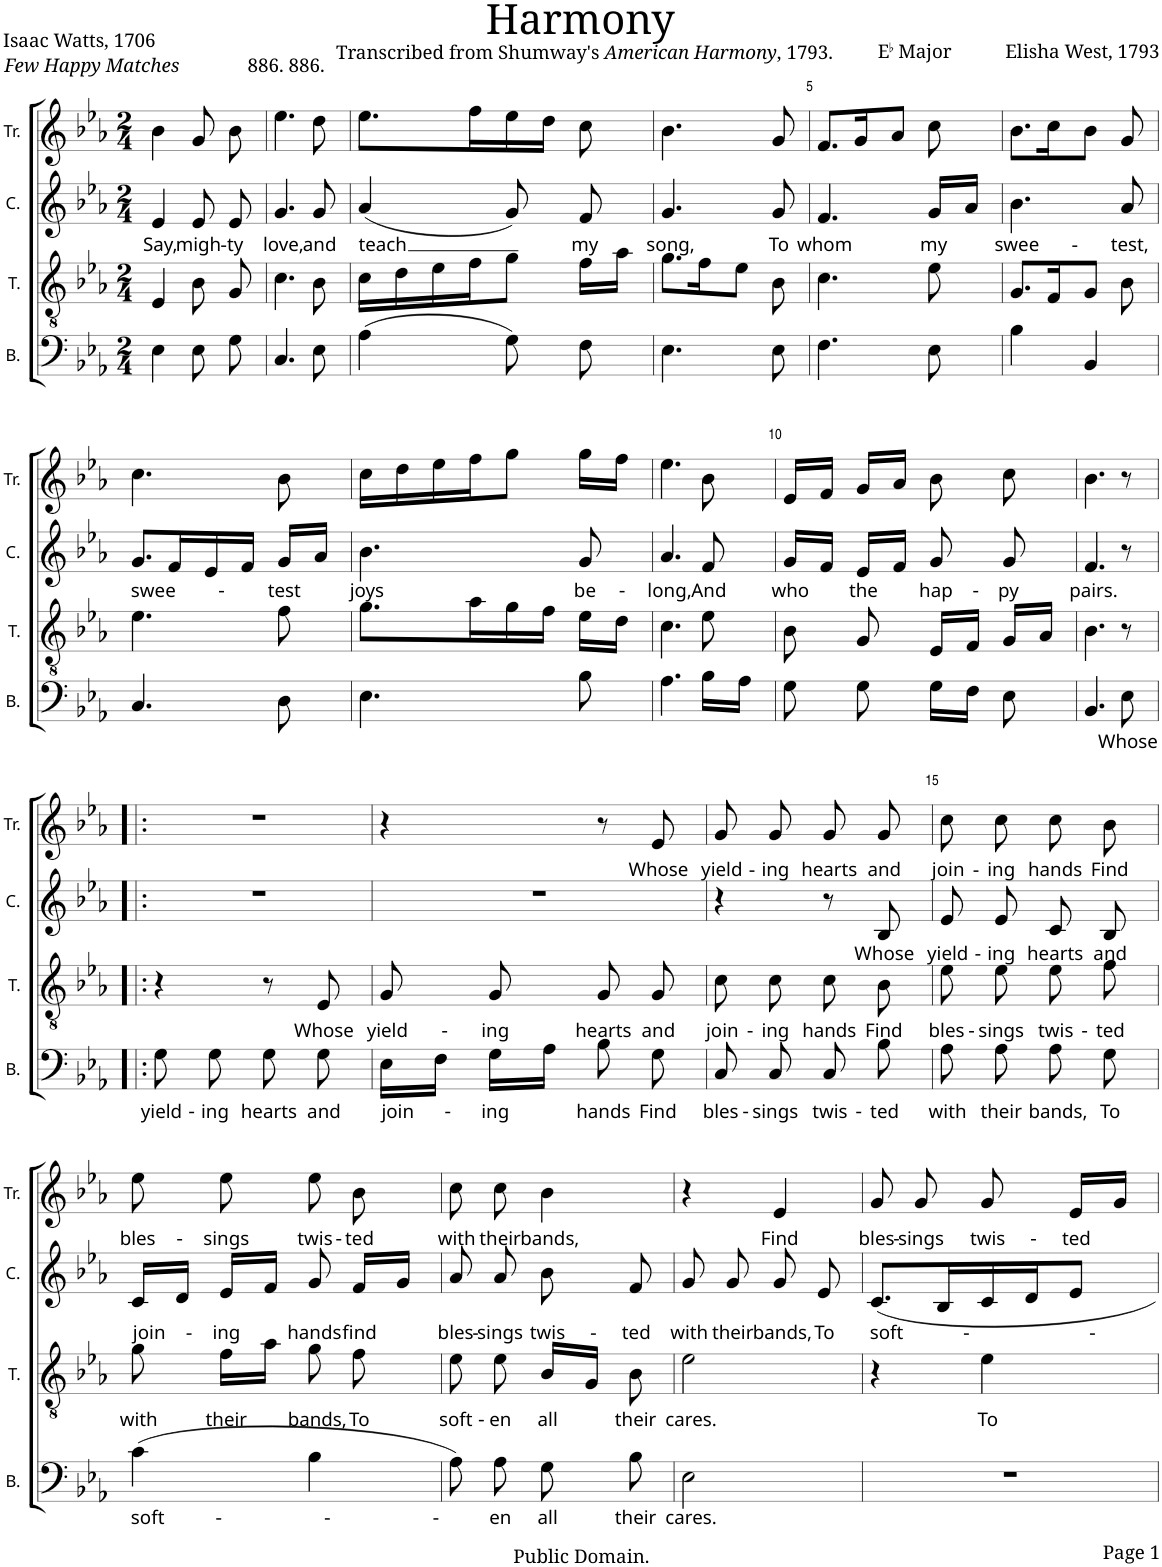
**kern	**text	**kern	**text	**kern	**text	**kern	**text
*part4	*part4	*part3	*part3	*part2	*part2	*part1	*part1
*staff4	*staff4	*staff3	*staff3	*staff2	*staff2	*staff1	*staff1
*I"B.	*	*I"T.	*	*I"C.	*	*I"Tr.	*
*I'B.	*	*I'T.	*	*I'C.	*	*I'Tr.	*
*clefF4	*	*clefGv2	*	*clefG2	*	*clefG2	*
*k[b-e-a-]	*	*k[b-e-a-]	*	*k[b-e-a-]	*	*k[b-e-a-]	*
*M2/4	*	*M2/4	*	*M2/4	*	*M2/4	*
=1	=1	=1	=1	=1	=1	=1	=1
!	!	!	!	!	!LO:LY:b	!	!
4E-\	.	4E-/	.	4e-/	Say,	4b-\	.
!	!	!	!	!	!LO:LY:b	!	!
8E-\	.	8B-\	.	8e-/	migh-	8g/	.
!	!	!	!	!	!LO:LY:b	!	!
8G\	.	8G/	.	8e-/	-ty	8b-\	.
=2	=2	=2	=2	=2	=2	=2	=2
!	!	!	!	!	!LO:LY:b	!	!
4.C/	.	4.c\	.	4.g/	love,	4.ee-\	.
!	!	!	!	!	!LO:LY:b	!	!
8E-\	.	8B-\	.	8g/	and	8dd\	.
=3	=3	=3	=3	=3	=3	=3	=3
!	!	!	!	!	!LO:LY:b	!	!
(4A-\	.	16c\LL	.	(4a-/	teach	8.ee-\L	.
.	.	16d\	.	.	.	.	.
.	.	16e-\	.	.	.	.	.
.	.	16f\J	.	.	.	16ff\L	.
8G\)	.	8g\J	.	8g/)	.	16ee-\	.
.	.	.	.	.	.	16dd\JJ	.
!	!	!	!	!	!LO:LY:b	!	!
8F\	.	16f\LL	.	8f/	my	8cc\	.
.	.	16a-\JJ	.	.	.	.	.
=4	=4	=4	=4	=4	=4	=4	=4
!	!	!	!	!	!LO:LY:b	!	!
4.E-\	.	8.g\L	.	4.g/	song,	4.b-\	.
.	.	16f\K	.	.	.	.	.
.	.	8e-\J	.	.	.	.	.
!	!	!	!	!	!LO:LY:b	!	!
8E-\	.	8B-\	.	8g/	To	8g/	.
=5	=5	=5	=5	=5	=5	=5	=5
!	!	!	!	!	!LO:LY:b	!	!
4.F\	.	4.c\	.	4.f/	whom	8.f/L	.
.	.	.	.	.	.	16g/K	.
.	.	.	.	.	.	8a-/J	.
!	!	!	!	!	!LO:LY:b	!	!
8E-\	.	8e-\	.	16g/LL	my	8cc\	.
.	.	.	.	16a-/JJ	.	.	.
=6	=6	=6	=6	=6	=6	=6	=6
!	!	!	!	!	!LO:LY:b	!	!
4B-\	.	8.G/L	.	4.b-\	swee-	8.b-\L	.
.	.	16F/K	.	.	.	16cc\K	.
4BB-/	.	8G/J	.	.	.	8b-\J	.
!	!	!	!	!	!LO:LY:b	!	!
.	.	8B-\	.	8a-/	-test,	8g/	.
!!LO:LB:g=z
=7	=7	=7	=7	=7	=7	=7	=7
!	!	!	!	!	!LO:LY:b	!	!
4.C/	.	4.e-\	.	8.g/L	swee-	4.cc\	.
.	.	.	.	16f/L	.	.	.
.	.	.	.	16e-/	.	.	.
.	.	.	.	16f/JJ	.	.	.
!	!	!	!	!	!LO:LY:b	!	!
8D\	.	8f\	.	16g/LL	-test	8b-\	.
.	.	.	.	16a-/JJ	.	.	.
=8	=8	=8	=8	=8	=8	=8	=8
!	!	!	!	!	!LO:LY:b	!	!
4.E-\	.	8.g\L	.	4.b-\	joys	16cc\LL	.
.	.	.	.	.	.	16dd\	.
.	.	.	.	.	.	16ee-\	.
.	.	16a-\L	.	.	.	16ff\J	.
.	.	16g\	.	.	.	8gg\J	.
.	.	16f\JJ	.	.	.	.	.
!	!	!	!	!	!LO:LY:b	!	!
8B-\	.	16e-\LL	.	8g/	be-	16gg\LL	.
.	.	16d\JJ	.	.	.	16ff\JJ	.
=9	=9	=9	=9	=9	=9	=9	=9
!	!	!	!	!	!LO:LY:b	!	!
4.A-\	.	4.c\	.	4.a-/	-long,	4.ee-\	.
!	!	!	!	!	!LO:LY:b	!	!
16B-\LL	.	8e-\	.	8f/	And	8b-\	.
16A-\JJ	.	.	.	.	.	.	.
=10	=10	=10	=10	=10	=10	=10	=10
!	!	!	!	!	!LO:LY:b	!	!
8G\	.	8B-\	.	16g/LL	who	16e-/LL	.
.	.	.	.	16f/JJ	.	16f/JJ	.
!	!	!	!	!	!LO:LY:b	!	!
8G\	.	8G/	.	16e-/LL	the	16g/LL	.
.	.	.	.	16f/JJ	.	16a-/JJ	.
!	!	!	!	!	!LO:LY:b	!	!
16G\LL	.	16E-/LL	.	8g/	hap-	8b-\	.
16F\JJ	.	16F/JJ	.	.	.	.	.
!	!	!	!	!	!LO:LY:b	!	!
8E-\	.	16G/LL	.	8g/	-py	8cc\	.
.	.	16A-/JJ	.	.	.	.	.
=11	=11	=11	=11	=11	=11	=11	=11
!	!	!	!	!	!LO:LY:b	!	!
4.BB-/	.	4.B-\	.	4.f/	pairs.	4.b-\	.
!	!LO:LY:b	!	!	!	!	!	!
8E-\	Whose	8r	.	8r	.	8r	.
!!LO:LB:g=z
=12!|:	=12!|:	=12!|:	=12!|:	=12!|:	=12!|:	=12!|:	=12!|:
!	!LO:LY:b	!	!	!	!	!	!
8G\	yield-	4r	.	2r	.	2r	.
!	!LO:LY:b	!	!	!	!	!	!
8G\	-ing	.	.	.	.	.	.
!	!LO:LY:b	!	!	!	!	!	!
8G\	hearts	8r	.	.	.	.	.
!	!LO:LY:b	!	!LO:LY:b	!	!	!	!
8G\	and	8E-/	Whose	.	.	.	.
=13	=13	=13	=13	=13	=13	=13	=13
!	!LO:LY:b	!	!LO:LY:b	!	!	!	!
16E-\LL	join-	8G/	yield-	2r	.	4r	.
16F\JJ	.	.	.	.	.	.	.
!	!LO:LY:b	!	!LO:LY:b	!	!	!	!
16G\LL	-ing	8G/	-ing	.	.	.	.
16A-\JJ	.	.	.	.	.	.	.
!	!LO:LY:b	!	!LO:LY:b	!	!	!	!
8B-\	hands	8G/	hearts	.	.	8r	.
!	!LO:LY:b	!	!LO:LY:b	!	!	!	!LO:LY:b
8G\	Find	8G/	and	.	.	8e-/	Whose
=14	=14	=14	=14	=14	=14	=14	=14
!	!LO:LY:b	!	!LO:LY:b	!	!	!	!LO:LY:b
8C/	bles-	8c\	join-	4r	.	8g/	yield-
!	!LO:LY:b	!	!LO:LY:b	!	!	!	!LO:LY:b
8C/	-sings	8c\	-ing	.	.	8g/	-ing
!	!LO:LY:b	!	!LO:LY:b	!	!	!	!LO:LY:b
8C/	twis-	8c\	hands	8r	.	8g/	hearts
!	!LO:LY:b	!	!LO:LY:b	!	!LO:LY:b	!	!LO:LY:b
8B-\	-ted	8B-\	Find	8B-/	Whose	8g/	and
=15	=15	=15	=15	=15	=15	=15	=15
!	!LO:LY:b	!	!LO:LY:b	!	!LO:LY:b	!	!LO:LY:b
8A-\	with	8e-\	bles-	8e-/	yield-	8cc\	join-
!	!LO:LY:b	!	!LO:LY:b	!	!LO:LY:b	!	!LO:LY:b
8A-\	their	8e-\	-sings	8e-/	-ing	8cc\	-ing
!	!LO:LY:b	!	!LO:LY:b	!	!LO:LY:b	!	!LO:LY:b
8A-\	bands,	8e-\	twis-	8c/	hearts	8cc\	hands
!	!LO:LY:b	!	!LO:LY:b	!	!LO:LY:b	!	!LO:LY:b
8G\	To	8f\	-ted	8B-/	and	8b-\	Find
!!LO:LB:g=z
=16	=16	=16	=16	=16	=16	=16	=16
!	!LO:LY:b	!	!LO:LY:b	!	!LO:LY:b	!	!LO:LY:b
(4c\	soft-	8g\	with	16c/LL	join-	8ee-\	bles-
.	.	.	.	16d/JJ	.	.	.
!	!	!	!LO:LY:b	!	!LO:LY:b	!	!LO:LY:b
.	.	16f\LL	their	16e-/LL	-ing	8ee-\	-sings
.	.	16a-\JJ	.	16f/JJ	.	.	.
!	!	!	!LO:LY:b	!	!LO:LY:b	!	!LO:LY:b
4B-\	.	8g\	bands,	8g/	hands	8ee-\	twis-
!	!	!	!LO:LY:b	!	!LO:LY:b	!	!LO:LY:b
.	.	8f\	To	16f/LL	find	8b-\	-ted
.	.	.	.	16g/JJ	.	.	.
=17	=17	=17	=17	=17	=17	=17	=17
!	!	!	!LO:LY:b	!	!LO:LY:b	!	!LO:LY:b
8A-\)	.	8e-\	soft-	8a-/	bles-	8cc\	with
!	!LO:LY:b	!	!LO:LY:b	!	!LO:LY:b	!	!LO:LY:b
8A-\	-en	8e-\	-en	8a-/	-sings	8cc\	their
!	!LO:LY:b	!	!LO:LY:b	!	!LO:LY:b	!	!LO:LY:b
8G\	all	16B-/LL	all	8b-\	twis-	4b-\	bands,
.	.	16G/JJ	.	.	.	.	.
!	!LO:LY:b	!	!LO:LY:b	!	!LO:LY:b	!	!
8B-\	their	8B-\	their	8f/	-ted	.	.
=18	=18	=18	=18	=18	=18	=18	=18
!	!LO:LY:b	!	!LO:LY:b	!	!LO:LY:b	!	!
2E-\	cares.	2e-\	cares.	8g/	with	4r	.
!	!	!	!	!	!LO:LY:b	!	!
.	.	.	.	8g/	their	.	.
!	!	!	!	!	!LO:LY:b	!	!LO:LY:b
.	.	.	.	8g/	bands,	4e-/	Find
!	!	!	!	!	!LO:LY:b	!	!
.	.	.	.	8e-/	To	.	.
=19	=19	=19	=19	=19	=19	=19	=19
!	!	!	!	!	!LO:LY:b	!	!LO:LY:b
2r	.	4r	.	8.c/L	soft-	8g/	bles-
!	!	!	!	!	!	!	!LO:LY:b
.	.	.	.	.	.	8g/	-sings
.	.	.	.	16B-/L	.	.	.
!	!	!	!LO:LY:b	!	!	!	!LO:LY:b
.	.	4e-\	To	16c/	.	8g/	twis-
.	.	.	.	16d/J	.	.	.
!	!	!	!	!	!	!	!LO:LY:b
.	.	.	.	8e-/J	.	16e-/LL	-ted
.	.	.	.	.	.	16g/JJ	.
=	=	=	=	=	=	=	=
*-	*-	*-	*-	*-	*-	*-	*-
